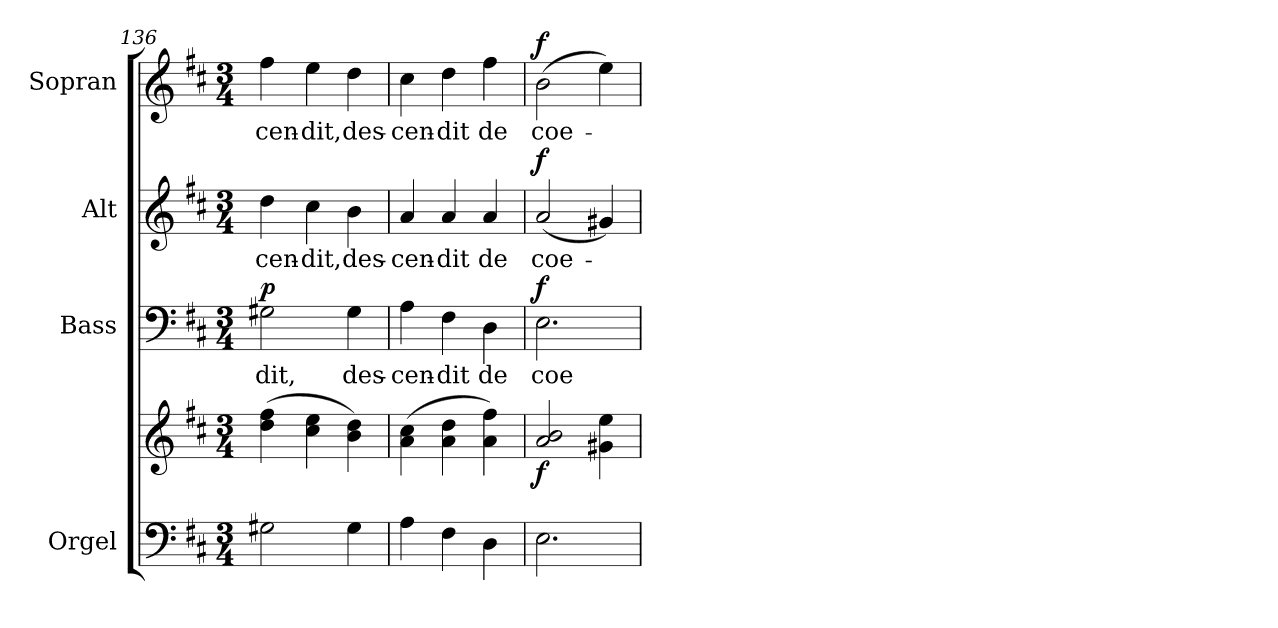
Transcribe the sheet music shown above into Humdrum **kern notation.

**kern	**kern	**dynam	**kern	**text	**dynam	**kern	**text	**dynam	**kern	**text	**dynam
*part4	*part4	*part4	*part3	*part3	*part3	*part2	*part2	*part2	*part1	*part1	*part1
*staff5	*staff4	*staff4/5	*staff3	*staff3	*staff3	*staff2	*staff2	*staff2	*staff1	*staff1	*staff1
*I"Orgel	*	*	*I"Bass	*	*	*I"Alt	*	*	*I"Sopran	*	*
*	*	*	*I'B.	*	*	*I'A.	*	*	*I'S.	*	*
*clefF4	*clefG2	*	*clefF4	*	*	*clefG2	*	*	*clefG2	*	*
*k[f#c#]	*k[f#c#]	*	*k[f#c#]	*	*	*k[f#c#]	*	*	*k[f#c#]	*	*
*D:	*D:	*	*D:	*	*	*D:	*	*	*D:	*	*
*M3/4	*M3/4	*	*M3/4	*	*	*M3/4	*	*	*M3/4	*	*
=136	=136	=136	=136	=136	=136	=136	=136	=136	=136	=136	=136
!	!	!	!	!LO:LY:b	!LO:DY:a	!	!LO:LY:b	!	!	!LO:LY:b	!
2G#X\	(>4dd\ 4ff#\	.	2G#X\	-dit,	p	4dd\	-cen-	.	4ff#\	-cen-	.
!	!	!	!	!	!	!	!LO:LY:b	!	!	!LO:LY:b	!
.	4cc#\ 4ee\	.	.	.	.	4cc#\	-dit,	.	4ee\	-dit,	.
!	!	!	!	!LO:LY:b	!	!	!LO:LY:b	!	!	!LO:LY:b	!
4G#\	4b\ 4dd\)	.	4G#\	des-	.	4b\	des-	.	4dd\	des-	.
=137	=137	=137	=137	=137	=137	=137	=137	=137	=137	=137	=137
!	!	!	!	!LO:LY:b	!	!	!LO:LY:b	!	!	!LO:LY:b	!
4A\	(>4a\ 4cc#\	.	4A\	-cen-	.	4a/	-cen-	.	4cc#\	-cen-	.
!	!	!	!	!LO:LY:b	!	!	!LO:LY:b	!	!	!LO:LY:b	!
4F#\	4a\ 4dd\	.	4F#\	-dit	.	4a/	-dit	.	4dd\	-dit	.
!	!	!	!	!LO:LY:b	!	!	!LO:LY:b	!	!	!LO:LY:b	!
4D\	4a\ 4ff#\)	.	4D\	de	.	4a/	de	.	4ff#\	de	.
!!LO:PB:g=z
=138	=138	=138	=138	=138	=138	=138	=138	=138	=138	=138	=138
!	!	!LO:DY:b	!	!LO:LY:b	!LO:DY:a	!	!LO:LY:b	!LO:DY:a	!	!LO:LY:b	!LO:DY:a
2.E\	2a/ 2b/	f	2.E\	coe-	f	(<2a/	coe-	f	(>2b\	coe-	f
.	4g#X\ 4ee\	.	.	.	.	4g#X/)	.	.	4ee\)	.	.
=	=	=	=	=	=	=	=	=	=	=	=
*-	*-	*-	*-	*-	*-	*-	*-	*-	*-	*-	*-
